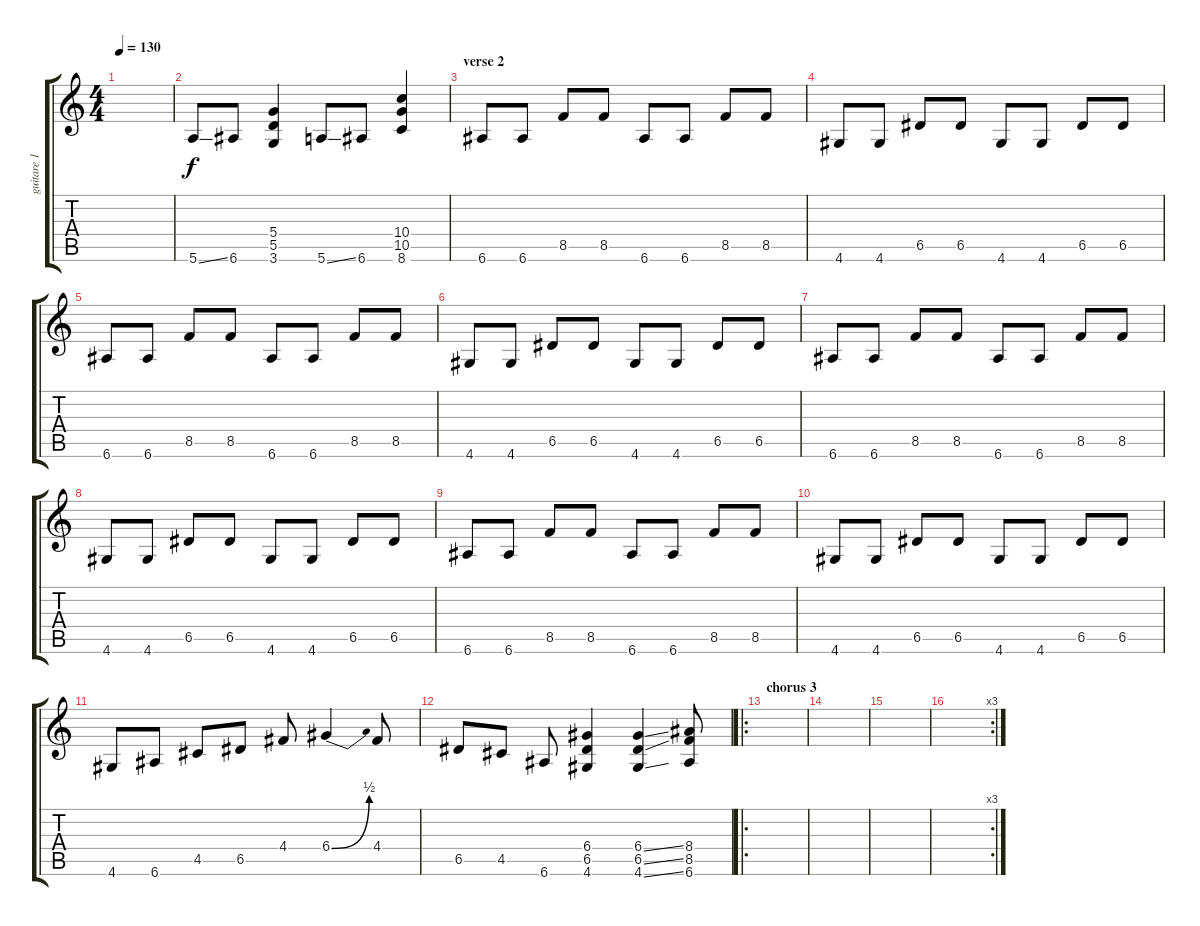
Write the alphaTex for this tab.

\track ("guitare 1" "guitare 1") {instrument overdrivenguitar}
\staff {score tabs}
\tuning (E4 B3 G3 D3 A2 E2) {hide}
\ts (4 4)
\tempo 130
\clef g2
\ks c
|
5.6{ss}.8 6.6.8 (5.4 5.5 3.6).4 5.6{ss}.8 6.6.8 (10.4 10.5 8.6).4 |
\section ("" "verse 2")
6.6.8 6.6.8 8.5.8 8.5.8 6.6.8 6.6.8 8.5.8 8.5.8 |
4.6.8 4.6.8 6.5.8 6.5.8 4.6.8 4.6.8 6.5.8 6.5.8 |
6.6.8 6.6.8 8.5.8 8.5.8 6.6.8 6.6.8 8.5.8 8.5.8 |
4.6.8 4.6.8 6.5.8 6.5.8 4.6.8 4.6.8 6.5.8 6.5.8 |
6.6.8 6.6.8 8.5.8 8.5.8 6.6.8 6.6.8 8.5.8 8.5.8 |
4.6.8 4.6.8 6.5.8 6.5.8 4.6.8 4.6.8 6.5.8 6.5.8 |
6.6.8 6.6.8 8.5.8 8.5.8 6.6.8 6.6.8 8.5.8 8.5.8 |
4.6.8 4.6.8 6.5.8 6.5.8 4.6.8 4.6.8 6.5.8 6.5.8 |
4.6.8 6.6.8 4.5.8 6.5.8 4.4.8 6.4{be (bend 0 0 60 2)}.4 4.4.8 |
6.5.8 4.5.8 6.6.8 (6.4 6.5 4.6).4 (6.4{ss} 6.5{ss} 4.6{ss}).4 (8.4 8.5 6.6).8 |
\ro
\section ("" "chorus 3")
|
|
|
\rc 3
